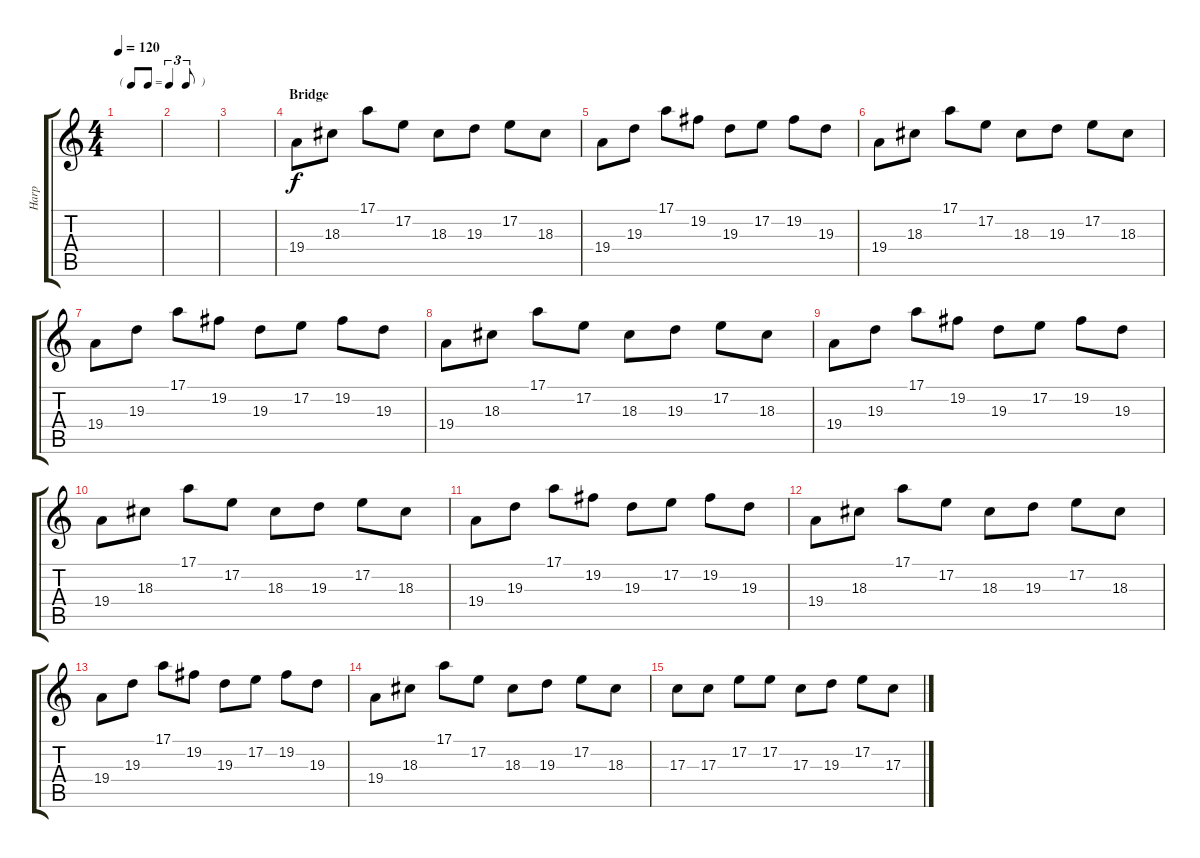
\track ("Harp" "Harp") {instrument orchestralharp}
\staff {score tabs}
\tuning (E4 B3 G3 D3 A2 E2) {hide}
\ts (4 4)
\tf triplet8th
\tempo 120
\clef g2
\ks c
|
|
|
\section ("" "Bridge")
19.4.8 18.3.8 17.1.8 17.2.8 18.3.8 19.3.8 17.2.8 18.3.8 |
19.4.8 19.3.8 17.1.8 19.2.8 19.3.8 17.2.8 19.2.8 19.3.8 |
19.4.8 18.3.8 17.1.8 17.2.8 18.3.8 19.3.8 17.2.8 18.3.8 |
19.4.8 19.3.8 17.1.8 19.2.8 19.3.8 17.2.8 19.2.8 19.3.8 |
19.4.8 18.3.8 17.1.8 17.2.8 18.3.8 19.3.8 17.2.8 18.3.8 |
19.4.8 19.3.8 17.1.8 19.2.8 19.3.8 17.2.8 19.2.8 19.3.8 |
19.4.8 18.3.8 17.1.8 17.2.8 18.3.8 19.3.8 17.2.8 18.3.8 |
19.4.8 19.3.8 17.1.8 19.2.8 19.3.8 17.2.8 19.2.8 19.3.8 |
19.4.8 18.3.8 17.1.8 17.2.8 18.3.8 19.3.8 17.2.8 18.3.8 |
19.4.8 19.3.8 17.1.8 19.2.8 19.3.8 17.2.8 19.2.8 19.3.8 |
19.4.8 18.3.8 17.1.8 17.2.8 18.3.8 19.3.8 17.2.8 18.3.8 |
17.3.8 17.3.8 17.2.8 17.2.8 17.3.8 19.3.8 17.2.8 17.3.8
